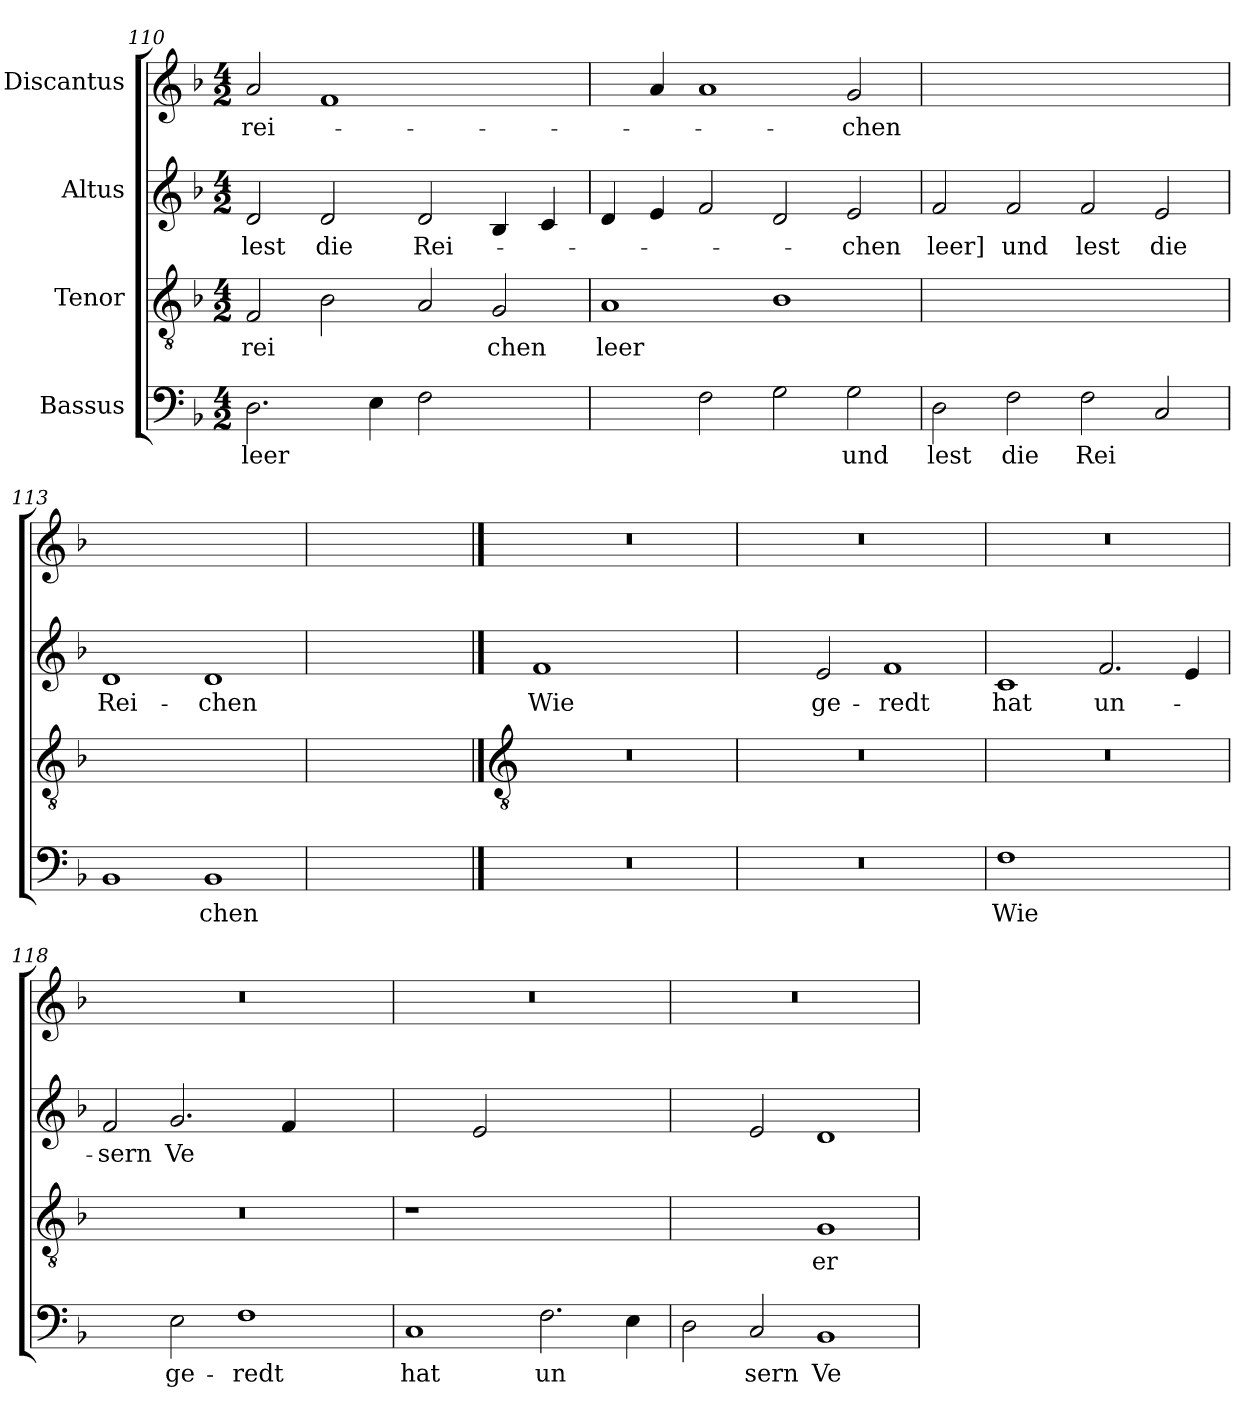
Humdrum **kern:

**kern	**text	**kern	**text	**kern	**text	**kern	**text
*part4	*part4	*part3	*part3	*part2	*part2	*part1	*part1
*staff4	*staff4	*staff3	*staff3	*staff2	*staff2	*staff1	*staff1
*I"Bassus	*	*I"Tenor	*	*I"Altus	*	*I"Discantus	*
!!LO:LB:g=z
*clefF4	*	*clefGv2	*	*clefG2	*	*clefG2	*
*k[b-]	*	*k[b-]	*	*k[b-]	*	*k[b-]	*
*F:	*	*F:	*	*F:	*	*F:	*
*M4/2	*	*M4/2	*	*M4/2	*	*M4/2	*
=110	=110	=110	=110	=110	=110	=110	=110
!	!LO:LY:b	!	!LO:LY:b	!	!LO:LY:b	!	!LO:LY:b
2.D	leer	2F	rei	2d	lest	2a	rei-
!	!	!	!	!	!LO:LY:b	!	!
.	.	2B-	.	2d	die	1f	.
4E	.	.	.	.	.	.	.
!	!	!	!	!	!LO:LY:b	!	!
2F	.	2A	.	2d	Rei-	.	.
!	!	!	!LO:LY:b	!	!	!	!
[2Gyy	.	2G	chen	4B-	.	[2b-yy	.
.	.	.	.	4c	.	.	.
=111	=111	=111	=111	=111	=111	=111	=111
!	!	!	!LO:LY:b	!	!	!	!
2Gyy]	.	1A	leer	4d	.	4b-yy]	.
.	.	.	.	4e	.	4a	.
2F	.	.	.	2f	.	1a	.
2G	.	1B-	.	2d	.	.	.
!	!LO:LY:b	!	!	!	!LO:LY:b	!	!LO:LY:b
2G	und	.	.	2e	-chen	2g	-chen
=112	=112	=112	=112	=112	=112	=112	=112
!	!LO:LY:b	!	!	!	!LO:LY:b	!	!LO:LY:b
2D	lest	[0Ayy	.	2f	leer]	[0ayy	leer
!	!LO:LY:b	!	!	!	!LO:LY:b	!	!
2F	die	.	.	2f	und	.	.
!	!LO:LY:b	!	!	!	!LO:LY:b	!	!
2F	Rei	.	.	2f	lest	.	.
!	!	!	!	!	!LO:LY:b	!	!
2C	.	.	.	2e	die	.	.
=113	=113	=113	=113	=113	=113	=113	=113
!	!	!	!	!	!LO:LY:b	!	!
1BB-	.	0Ayy_	.	1d	Rei-	0ayy_	.
!	!LO:LY:b	!	!	!	!LO:LY:b	!	!
1BB-	chen	.	.	1d	-chen	.	.
=114	=114	=114	=114	=114	=114	=114	=114
!	!LO:LY:b	!	!	!	!LO:LY:b	!	!
0FFyy	leer.	0Ayy]	.	0cyy	leer	0ayy]	.
!!LO:LB:g=z
==115	==115	==115	==115	==115	==115	==115	==115
*	*	*clefGv2	*	*	*	*	*
!	!	!	!	!	!LO:LY:b	!	!
0r	.	0r	.	1f	Wie	0r	.
!	!	!	!	!	!LO:LY:b	!	!
.	.	.	.	[1fyy	er	.	.
=116	=116	=116	=116	=116	=116	=116	=116
0r	.	0r	.	2fyy]	.	0r	.
!	!	!	!	!	!LO:LY:b	!	!
.	.	.	.	2e	ge-	.	.
!	!	!	!	!	!LO:LY:b	!	!
.	.	.	.	1f	-redt	.	.
=117	=117	=117	=117	=117	=117	=117	=117
!	!LO:LY:b	!	!	!	!LO:LY:b	!	!
1F	Wie	0r	.	1c	hat	0r	.
!	!LO:LY:b	!	!	!	!LO:LY:b	!	!
[1Fyy	er	.	.	2.f	un-	.	.
.	.	.	.	4e	.	.	.
=118	=118	=118	=118	=118	=118	=118	=118
!	!	!	!	!	!LO:LY:b	!	!
2Fyy]	.	0r	.	2f	-sern	0r	.
!	!LO:LY:b	!	!	!	!LO:LY:b	!	!
2E	ge-	.	.	2.g	Ve	.	.
!	!LO:LY:b	!	!	!	!	!	!
1F	-redt	.	.	.	.	.	.
.	.	.	.	4f	.	.	.
.	.	.	.	[2fyy	.	.	.
=119	=119	=119	=119	=119	=119	=119	=119
!	!LO:LY:b	!	!	!	!	!	!
1C	hat	1r	.	2fyy]	.	0r	.
.	.	.	.	2e	.	.	.
!	!LO:LY:b	!	!LO:LY:b	!	!	!	!
2.F	un	[1Fyy	Wie	[1fyy	.	.	.
4E	.	.	.	.	.	.	.
=120	=120	=120	=120	=120	=120	=120	=120
2D	.	1Fyy]	.	2fyy]	.	0r	.
!	!LO:LY:b	!	!	!	!	!	!
2C	sern	.	.	2e	.	.	.
!	!LO:LY:b	!	!LO:LY:b	!	!	!	!
1BB-	Ve-	1G	er	1d	.	.	.
=	=	=	=	=	=	=	=
*-	*-	*-	*-	*-	*-	*-	*-
